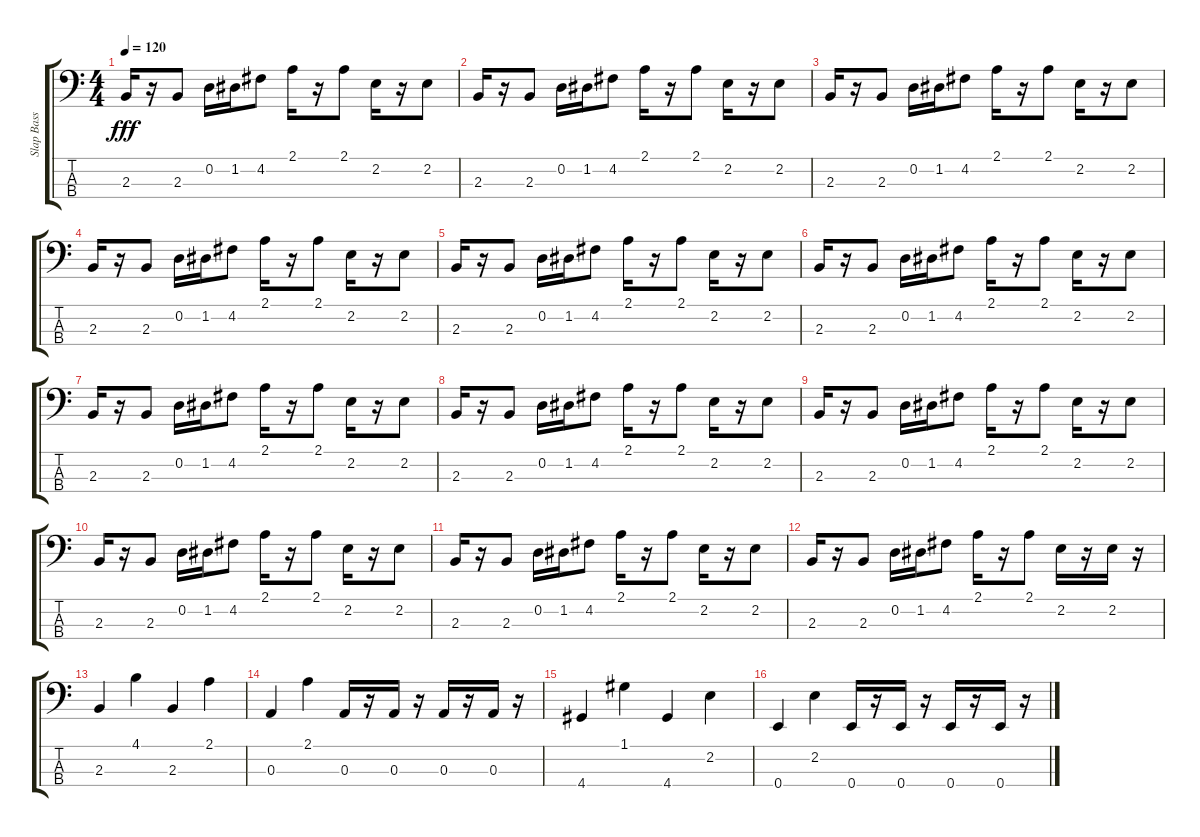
\track ("Slap Bass 2" "Slap Bass ") {instrument slapbass2}
\staff {score tabs}
\tuning (G2 D2 A1 E1) {hide}
\ts (4 4)
\tempo 120
\clef f4
\ks c
2.3.16{dy fff} r.16 2.3.8 0.2.16 1.2.16 4.2.8 2.1.16 r.16 2.1.8 2.2.16 r.16 2.2.8 |
2.3.16 r.16 2.3.8 0.2.16 1.2.16 4.2.8 2.1.16 r.16 2.1.8 2.2.16 r.16 2.2.8 |
2.3.16 r.16 2.3.8 0.2.16 1.2.16 4.2.8 2.1.16 r.16 2.1.8 2.2.16 r.16 2.2.8 |
2.3.16 r.16 2.3.8 0.2.16 1.2.16 4.2.8 2.1.16 r.16 2.1.8 2.2.16 r.16 2.2.8 |
2.3.16 r.16 2.3.8 0.2.16 1.2.16 4.2.8 2.1.16 r.16 2.1.8 2.2.16 r.16 2.2.8 |
2.3.16 r.16 2.3.8 0.2.16 1.2.16 4.2.8 2.1.16 r.16 2.1.8 2.2.16 r.16 2.2.8 |
2.3.16 r.16 2.3.8 0.2.16 1.2.16 4.2.8 2.1.16 r.16 2.1.8 2.2.16 r.16 2.2.8 |
2.3.16 r.16 2.3.8 0.2.16 1.2.16 4.2.8 2.1.16 r.16 2.1.8 2.2.16 r.16 2.2.8 |
2.3.16 r.16 2.3.8 0.2.16 1.2.16 4.2.8 2.1.16 r.16 2.1.8 2.2.16 r.16 2.2.8 |
2.3.16 r.16 2.3.8 0.2.16 1.2.16 4.2.8 2.1.16 r.16 2.1.8 2.2.16 r.16 2.2.8 |
2.3.16 r.16 2.3.8 0.2.16 1.2.16 4.2.8 2.1.16 r.16 2.1.8 2.2.16 r.16 2.2.8 |
2.3.16 r.16 2.3.8 0.2.16 1.2.16 4.2.8 2.1.16 r.16 2.1.8 2.2.16 r.16 2.2.16 r.16 |
2.3.4 4.1.4 2.3.4 2.1.4 |
0.3.4 2.1.4 0.3.16 r.16 0.3.16 r.16 0.3.16 r.16 0.3.16 r.16 |
4.4.4 1.1.4 4.4.4 2.2.4 |
0.4.4 2.2.4 0.4.16 r.16 0.4.16 r.16 0.4.16 r.16 0.4.16 r.16
